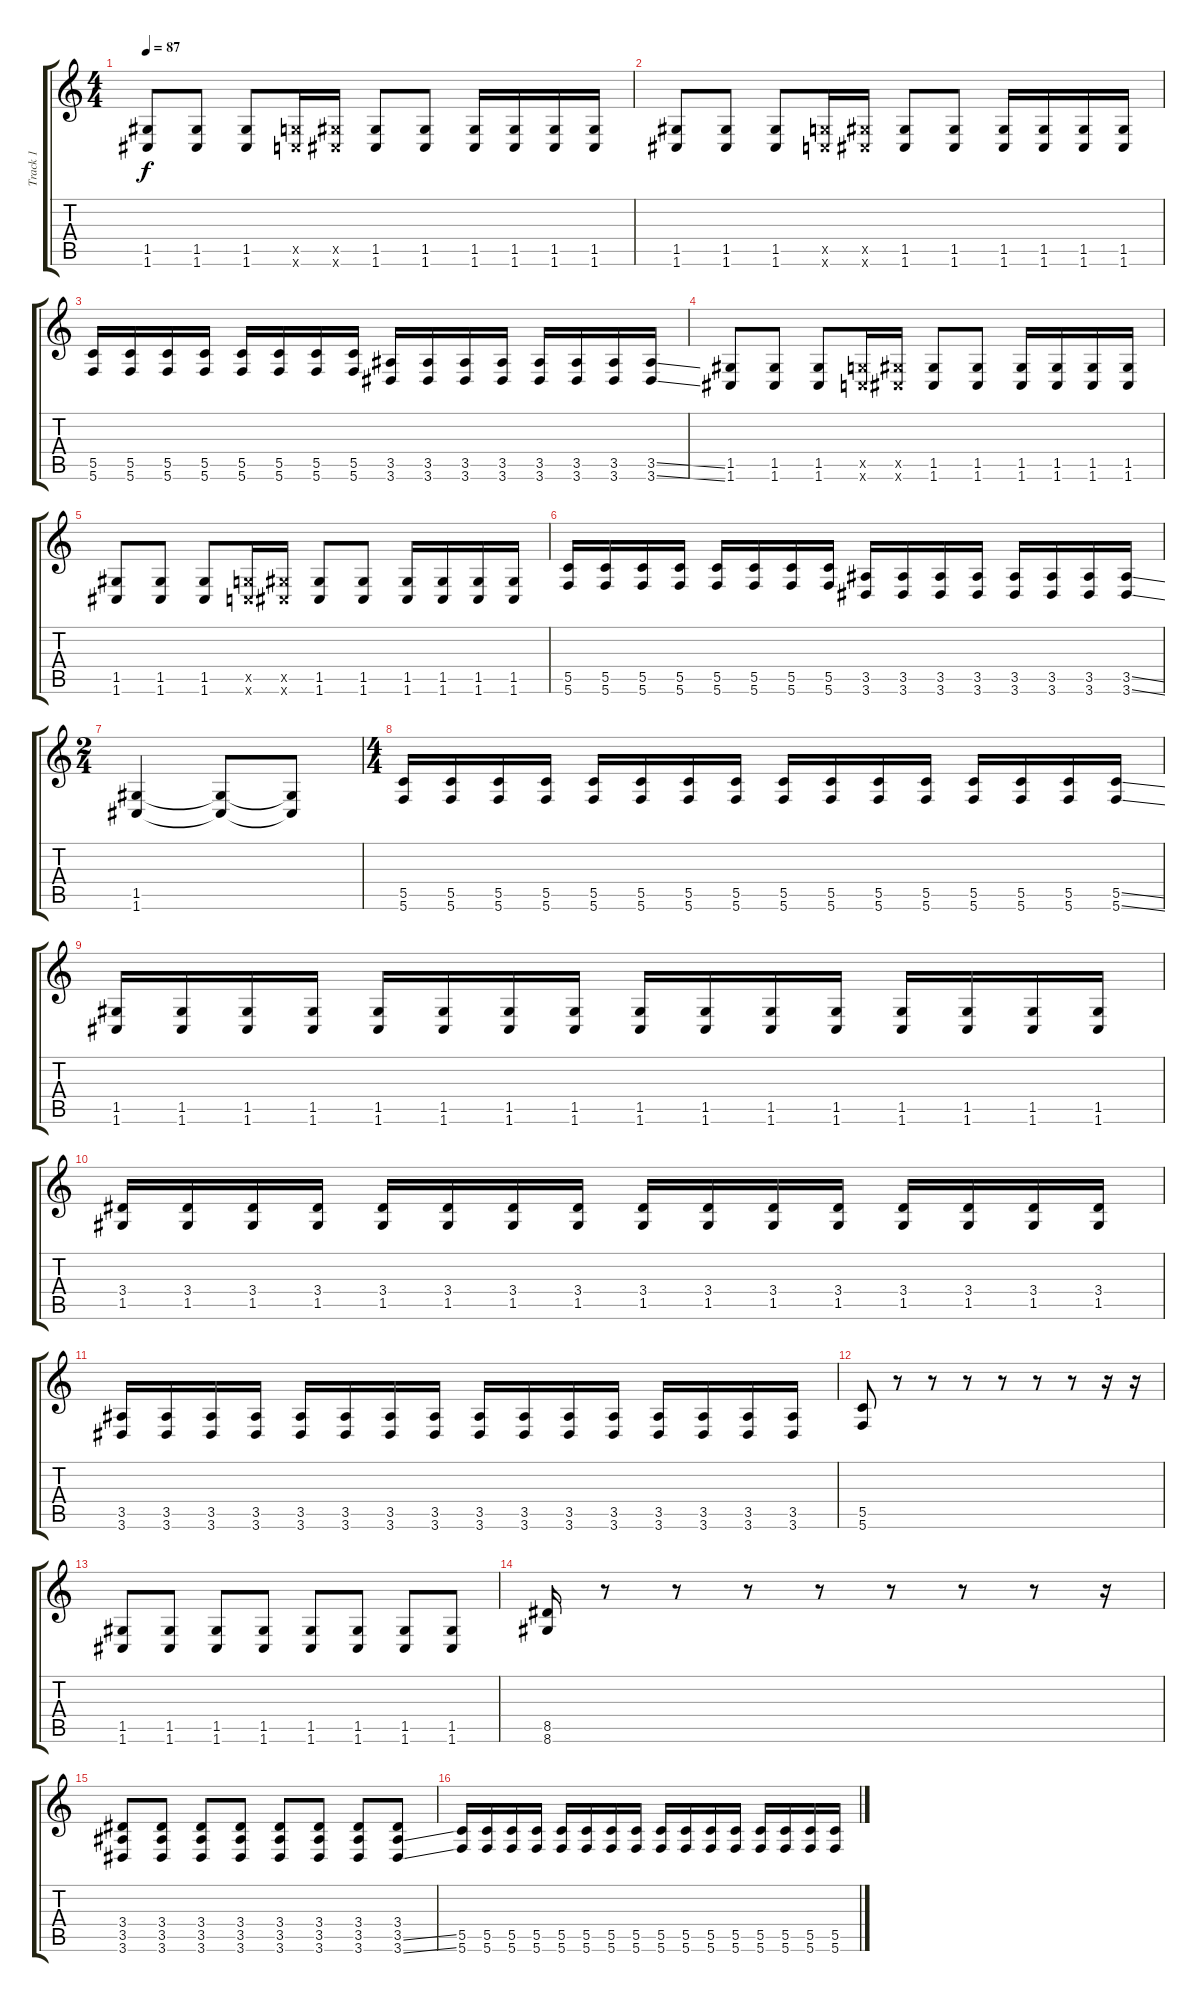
\track ("Track 1" "Track 1") {instrument overdrivenguitar}
\staff {score tabs}
\tuning (D4 A3 F3 C3 G2 C2) {hide}
\ts (4 4)
\tempo 87
\clef g2
\ks c
(1.5 1.6).8{dy f} (1.5 1.6).8 (1.5 1.6).8 (0.5{x} 0.6{x}).16 (1.5{x} 1.6{x}).16 (1.5 1.6).8 (1.5 1.6).8 (1.5 1.6).16 (1.5 1.6).16 (1.5 1.6).16 (1.5 1.6).16 |
(1.5 1.6).8 (1.5 1.6).8 (1.5 1.6).8 (0.5{x} 0.6{x}).16 (1.5{x} 1.6{x}).16 (1.5 1.6).8 (1.5 1.6).8 (1.5 1.6).16 (1.5 1.6).16 (1.5 1.6).16 (1.5 1.6).16 |
(5.5 5.6).16 (5.5 5.6).16 (5.5 5.6).16 (5.5 5.6).16 (5.5 5.6).16 (5.5 5.6).16 (5.5 5.6).16 (5.5 5.6).16 (3.5 3.6).16 (3.5 3.6).16 (3.5 3.6).16 (3.5 3.6).16 (3.5 3.6).16 (3.5 3.6).16 (3.5 3.6).16 (3.5{ss} 3.6{ss}).16 |
(1.5 1.6).8 (1.5 1.6).8 (1.5 1.6).8 (0.5{x} 0.6{x}).16 (1.5{x} 1.6{x}).16 (1.5 1.6).8 (1.5 1.6).8 (1.5 1.6).16 (1.5 1.6).16 (1.5 1.6).16 (1.5 1.6).16 |
(1.5 1.6).8 (1.5 1.6).8 (1.5 1.6).8 (0.5{x} 0.6{x}).16 (1.5{x} 1.6{x}).16 (1.5 1.6).8 (1.5 1.6).8 (1.5 1.6).16 (1.5 1.6).16 (1.5 1.6).16 (1.5 1.6).16 |
(5.5 5.6).16 (5.5 5.6).16 (5.5 5.6).16 (5.5 5.6).16 (5.5 5.6).16 (5.5 5.6).16 (5.5 5.6).16 (5.5 5.6).16 (3.5 3.6).16 (3.5 3.6).16 (3.5 3.6).16 (3.5 3.6).16 (3.5 3.6).16 (3.5 3.6).16 (3.5 3.6).16 (3.5{ss} 3.6{ss}).16 |
\ts (2 4)
(1.5 1.6).4 (1.5{t} 1.6{t}).8 (1.5{t} 1.6{t}).8 |
\ts (4 4)
(5.5 5.6).16 (5.5 5.6).16 (5.5 5.6).16 (5.5 5.6).16 (5.5 5.6).16 (5.5 5.6).16 (5.5 5.6).16 (5.5 5.6).16 (5.5 5.6).16 (5.5 5.6).16 (5.5 5.6).16 (5.5 5.6).16 (5.5 5.6).16 (5.5 5.6).16 (5.5 5.6).16 (5.5{ss} 5.6{ss}).16 |
(1.5 1.6).16 (1.5 1.6).16 (1.5 1.6).16 (1.5 1.6).16 (1.5 1.6).16 (1.5 1.6).16 (1.5 1.6).16 (1.5 1.6).16 (1.5 1.6).16 (1.5 1.6).16 (1.5 1.6).16 (1.5 1.6).16 (1.5 1.6).16 (1.5 1.6).16 (1.5 1.6).16 (1.5 1.6).16 |
(3.4 1.5).16 (3.4 1.5).16 (3.4 1.5).16 (3.4 1.5).16 (3.4 1.5).16 (3.4 1.5).16 (3.4 1.5).16 (3.4 1.5).16 (3.4 1.5).16 (3.4 1.5).16 (3.4 1.5).16 (3.4 1.5).16 (3.4 1.5).16 (3.4 1.5).16 (3.4 1.5).16 (3.4 1.5).16 |
(3.5 3.6).16 (3.5 3.6).16 (3.5 3.6).16 (3.5 3.6).16 (3.5 3.6).16 (3.5 3.6).16 (3.5 3.6).16 (3.5 3.6).16 (3.5 3.6).16 (3.5 3.6).16 (3.5 3.6).16 (3.5 3.6).16 (3.5 3.6).16 (3.5 3.6).16 (3.5 3.6).16 (3.5 3.6).16 |
(5.5 5.6).8 r.8 r.8 r.8 r.8 r.8 r.8 r.16 r.16 |
(1.5 1.6).8{volume 16} (1.5 1.6).8 (1.5 1.6).8 (1.5 1.6).8 (1.5 1.6).8 (1.5 1.6).8 (1.5 1.6).8 (1.5 1.6).8 |
(8.5 8.6).16 r.8 r.8 r.8 r.8 r.8 r.8 r.8 r.16 |
(3.4 3.5 3.6).8{volume 16} (3.4 3.5 3.6).8 (3.4 3.5 3.6).8 (3.4 3.5 3.6).8 (3.4 3.5 3.6).8 (3.4 3.5 3.6).8 (3.4 3.5 3.6).8 (3.4 3.5{ss} 3.6{ss}).8 |
(5.5 5.6).16 (5.5 5.6).16 (5.5 5.6).16 (5.5 5.6).16 (5.5 5.6).16 (5.5 5.6).16 (5.5 5.6).16 (5.5 5.6).16 (5.5 5.6).16 (5.5 5.6).16 (5.5 5.6).16 (5.5 5.6).16 (5.5 5.6).16 (5.5 5.6).16 (5.5 5.6).16 (5.5{ss} 5.6{ss}).16
